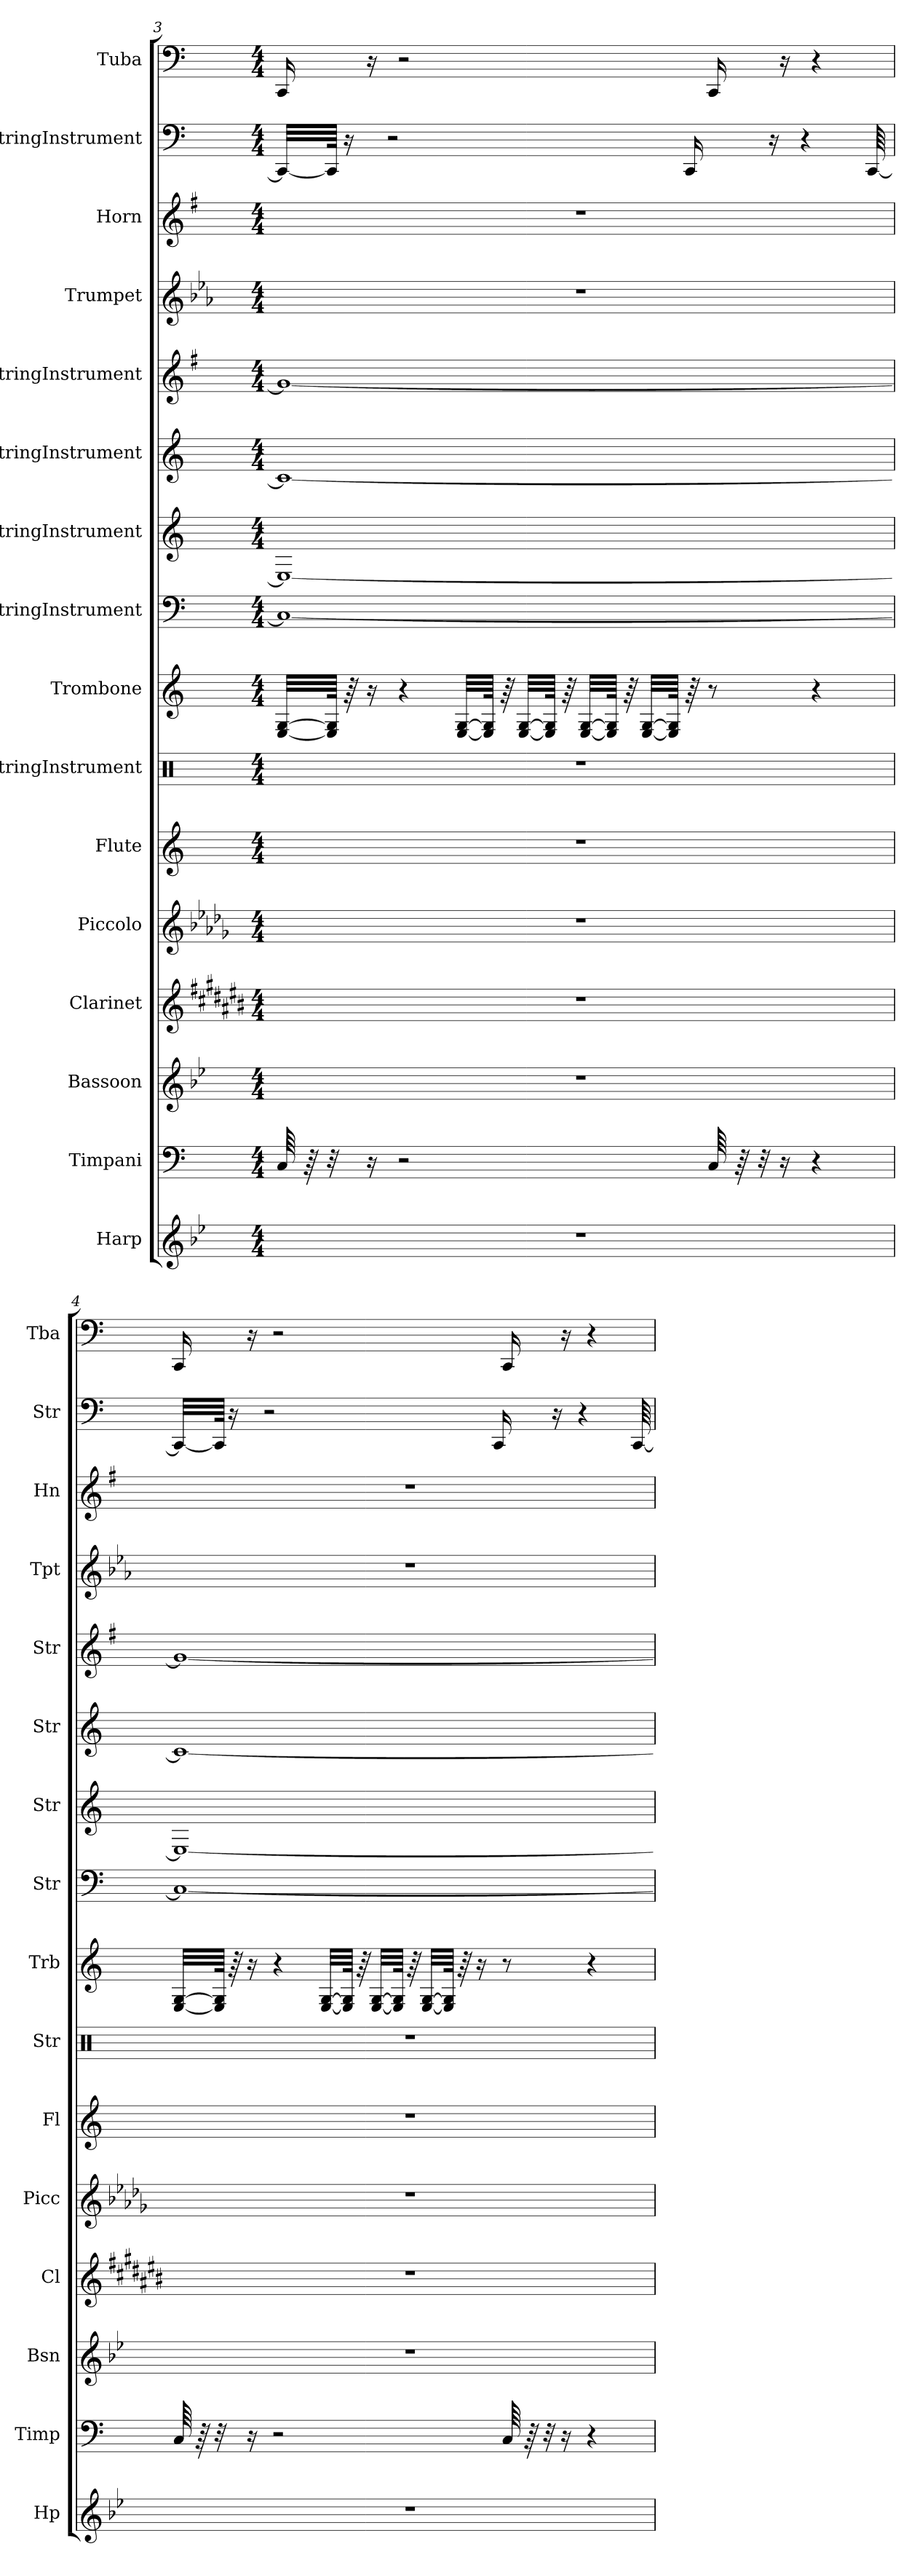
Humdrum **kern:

**kern	**kern	**kern	**kern	**kern	**kern	**kern	**kern	**kern	**kern	**kern	**kern	**kern	**kern	**kern	**kern
*part16	*part15	*part14	*part13	*part12	*part11	*part10	*part9	*part8	*part7	*part6	*part5	*part4	*part3	*part2	*part1
*staff16	*staff15	*staff14	*staff13	*staff12	*staff11	*staff10	*staff9	*staff8	*staff7	*staff6	*staff5	*staff4	*staff3	*staff2	*staff1
*I"Harp	*I"Timpani	*I"Bassoon	*I"Clarinet	*I"Piccolo	*I"Flute	*I"StringInstrument	*I"Trombone	*I"StringInstrument	*I"StringInstrument	*I"StringInstrument	*I"StringInstrument	*I"Trumpet	*I"Horn	*I"StringInstrument	*I"Tuba
*I'Hp	*I'Timp	*I'Bsn	*I'Cl	*I'Picc	*I'Fl	*I'Str	*I'Trb	*I'Str	*I'Str	*I'Str	*I'Str	*I'Tpt	*I'Hn	*I'Str	*I'Tba
!!LO:PB:g=z
*clefG2	*clefF4	*clefG2	*clefG2	*clefG2	*clefG2	*clefX	*clefG2	*clefF4	*clefG2	*clefG2	*clefG2	*clefG2	*clefG2	*clefF4	*clefF4
*	*	*	*ITrd1c2	*ITrd-7c-12	*	*	*	*	*	*	*	*ITrd1c2	*ITrd4c7	*	*
*k[b-e-]	*k[]	*k[b-e-]	*k[f#c#g#d#a#]	*k[b-e-a-d-g-]	*k[]	*k[]	*k[]	*k[]	*k[]	*k[]	*k[f#]	*k[b-e-a-d-g-]	*k[]	*k[]	*k[]
*M4/4	*M4/4	*M4/4	*M4/4	*M4/4	*M4/4	*M4/4	*M4/4	*M4/4	*M4/4	*M4/4	*M4/4	*M4/4	*M4/4	*M4/4	*M4/4
=3	=3	=3	=3	=3	=3	=3	=3	=3	=3	=3	=3	=3	=3	=3	=3
1r	64C/	1r	1r	1r	1r	1r	[32E/ [32G/LLL	1C_	1E_	1c_	1g_	1r	1r	32CC/LLL_	16CC/
.	64r	.	.	.	.	.	.	.	.	.	.	.	.	.	.
.	32r	.	.	.	.	.	64E/] 64G/]JJJk	.	.	.	.	.	.	64CC/JJJk]	.
.	.	.	.	.	.	.	64r	.	.	.	.	.	.	16r	.
.	16r	.	.	.	.	.	16r	.	.	.	.	.	.	.	16r
.	.	.	.	.	.	.	.	.	.	.	.	.	.	2r	.
.	2r	.	.	.	.	.	4r	.	.	.	.	.	.	.	2r
.	.	.	.	.	.	.	[32E/ [32G/LLL	.	.	.	.	.	.	.	.
.	.	.	.	.	.	.	64E/] 64G/]JJJk	.	.	.	.	.	.	.	.
.	.	.	.	.	.	.	64r	.	.	.	.	.	.	.	.
.	.	.	.	.	.	.	[32E/ [32G/LLL	.	.	.	.	.	.	.	.
.	.	.	.	.	.	.	64E/] 64G/]JJJk	.	.	.	.	.	.	.	.
.	.	.	.	.	.	.	64r	.	.	.	.	.	.	.	.
.	.	.	.	.	.	.	[32E/ [32G/LLL	.	.	.	.	.	.	.	.
.	.	.	.	.	.	.	64E/] 64G/]JJJk	.	.	.	.	.	.	.	.
.	.	.	.	.	.	.	64r	.	.	.	.	.	.	.	.
.	.	.	.	.	.	.	[32E/ [32G/LLL	.	.	.	.	.	.	.	.
.	.	.	.	.	.	.	64E/] 64G/]JJJk	.	.	.	.	.	.	.	.
.	.	.	.	.	.	.	64r	.	.	.	.	.	.	16CC/	.
.	64C/	.	.	.	.	.	8r	.	.	.	.	.	.	.	16CC/
.	64r	.	.	.	.	.	.	.	.	.	.	.	.	.	.
.	32r	.	.	.	.	.	.	.	.	.	.	.	.	.	.
.	.	.	.	.	.	.	.	.	.	.	.	.	.	16r	.
.	16r	.	.	.	.	.	.	.	.	.	.	.	.	.	16r
.	.	.	.	.	.	.	.	.	.	.	.	.	.	4r	.
.	4r	.	.	.	.	.	4r	.	.	.	.	.	.	.	4r
.	.	.	.	.	.	.	.	.	.	.	.	.	.	[64CC/	.
!!LO:PB:g=z
=4	=4	=4	=4	=4	=4	=4	=4	=4	=4	=4	=4	=4	=4	=4	=4
1r	64C/	1r	1r	1r	1r	1r	[32E/ [32G/LLL	1C_	1E_	1c_	1g_	1r	1r	32CC/LLL_	16CC/
.	64r	.	.	.	.	.	.	.	.	.	.	.	.	.	.
.	32r	.	.	.	.	.	64E/] 64G/]JJJk	.	.	.	.	.	.	64CC/JJJk]	.
.	.	.	.	.	.	.	64r	.	.	.	.	.	.	16r	.
.	16r	.	.	.	.	.	16r	.	.	.	.	.	.	.	16r
.	.	.	.	.	.	.	.	.	.	.	.	.	.	2r	.
.	2r	.	.	.	.	.	4r	.	.	.	.	.	.	.	2r
.	.	.	.	.	.	.	[32E/ [32G/LLL	.	.	.	.	.	.	.	.
.	.	.	.	.	.	.	64E/] 64G/]JJJk	.	.	.	.	.	.	.	.
.	.	.	.	.	.	.	64r	.	.	.	.	.	.	.	.
.	.	.	.	.	.	.	[32E/ [32G/LLL	.	.	.	.	.	.	.	.
.	.	.	.	.	.	.	64E/] 64G/]JJJk	.	.	.	.	.	.	.	.
.	.	.	.	.	.	.	64r	.	.	.	.	.	.	.	.
.	.	.	.	.	.	.	[32E/ [32G/LLL	.	.	.	.	.	.	.	.
.	.	.	.	.	.	.	64E/] 64G/]JJJk	.	.	.	.	.	.	.	.
.	.	.	.	.	.	.	64r	.	.	.	.	.	.	.	.
.	.	.	.	.	.	.	16r	.	.	.	.	.	.	.	.
.	.	.	.	.	.	.	.	.	.	.	.	.	.	16CC/	.
.	64C/	.	.	.	.	.	8r	.	.	.	.	.	.	.	16CC/
.	64r	.	.	.	.	.	.	.	.	.	.	.	.	.	.
.	32r	.	.	.	.	.	.	.	.	.	.	.	.	.	.
.	.	.	.	.	.	.	.	.	.	.	.	.	.	16r	.
.	16r	.	.	.	.	.	.	.	.	.	.	.	.	.	16r
.	.	.	.	.	.	.	.	.	.	.	.	.	.	4r	.
.	4r	.	.	.	.	.	4r	.	.	.	.	.	.	.	4r
.	.	.	.	.	.	.	.	.	.	.	.	.	.	[64CC/	.
=	=	=	=	=	=	=	=	=	=	=	=	=	=	=	=
*-	*-	*-	*-	*-	*-	*-	*-	*-	*-	*-	*-	*-	*-	*-	*-
